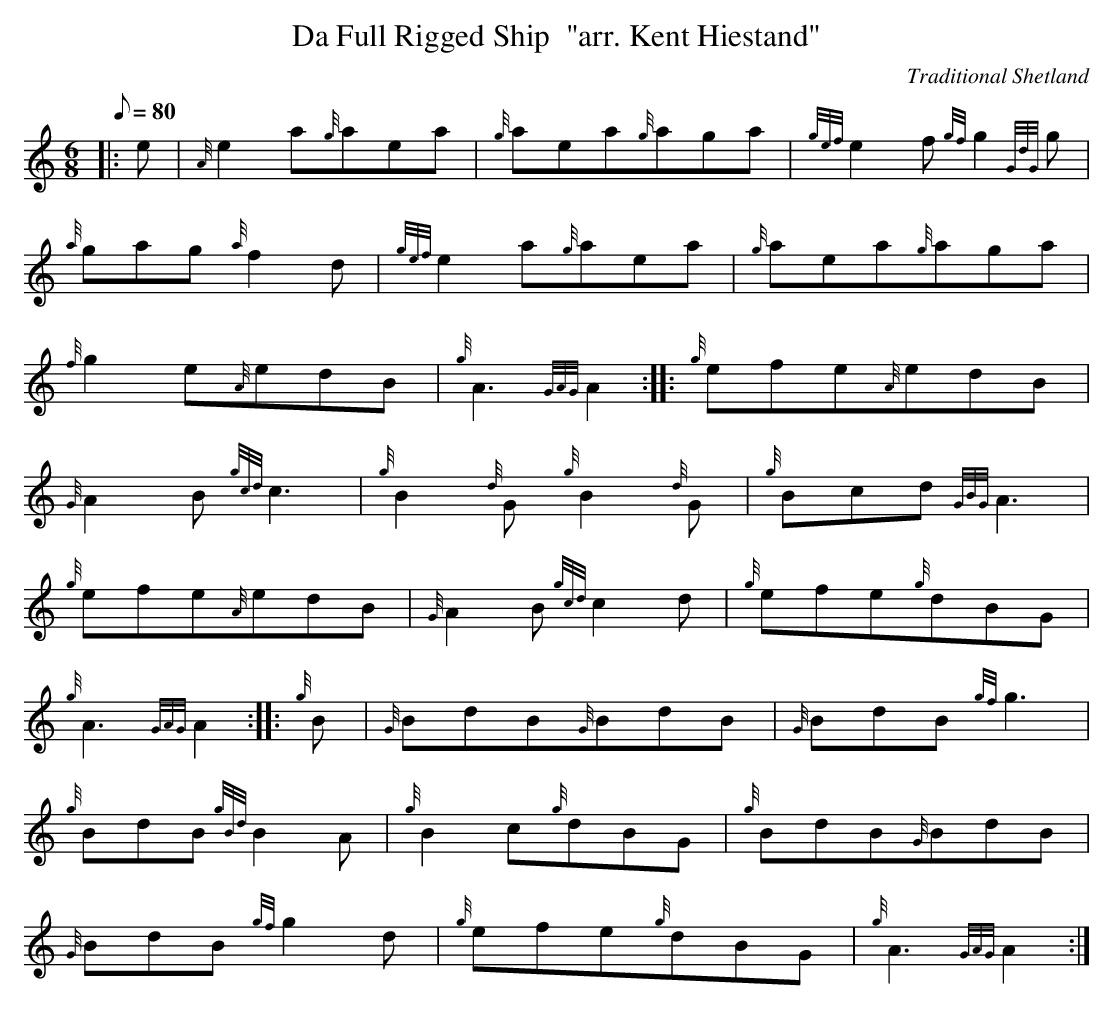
X:1
T:Da Full Rigged Ship  "arr. Kent Hiestand"
M:6/8
L:1/8
Q:80
C:Traditional Shetland
K:HP
|: e | \
{A}e2a{g}aea | \
{g}aea{g}aga | \
{gef}e2f{gf}g2{GdG}g |
{a}gag{a}f2d | \
{gef}e2a{g}aea | \
{g}aea{g}aga |
{f}g2e{A}edB | \
{g}A3{GAG}A2 :: \
{g}efe{A}edB |
{G}A2B{gcd}c3 | \
{g}B2{d}G{g}B2{d}G | \
{g}Bcd{GBG}A3 |
{g}efe{A}edB | \
{G}A2B{gcd}c2d | \
{g}efe{g}dBG |
{g}A3{GAG}A2 :: \
{g}B | \
{G}BdB{G}BdB | \
{G}BdB{gf}g3 |
{g}BdB{gBd}B2A | \
{g}B2c{g}dBG | \
{g}BdB{G}BdB |
{G}BdB{gf}g2d | \
{g}efe{g}dBG | \
{g}A3{GAG}A2 :|
